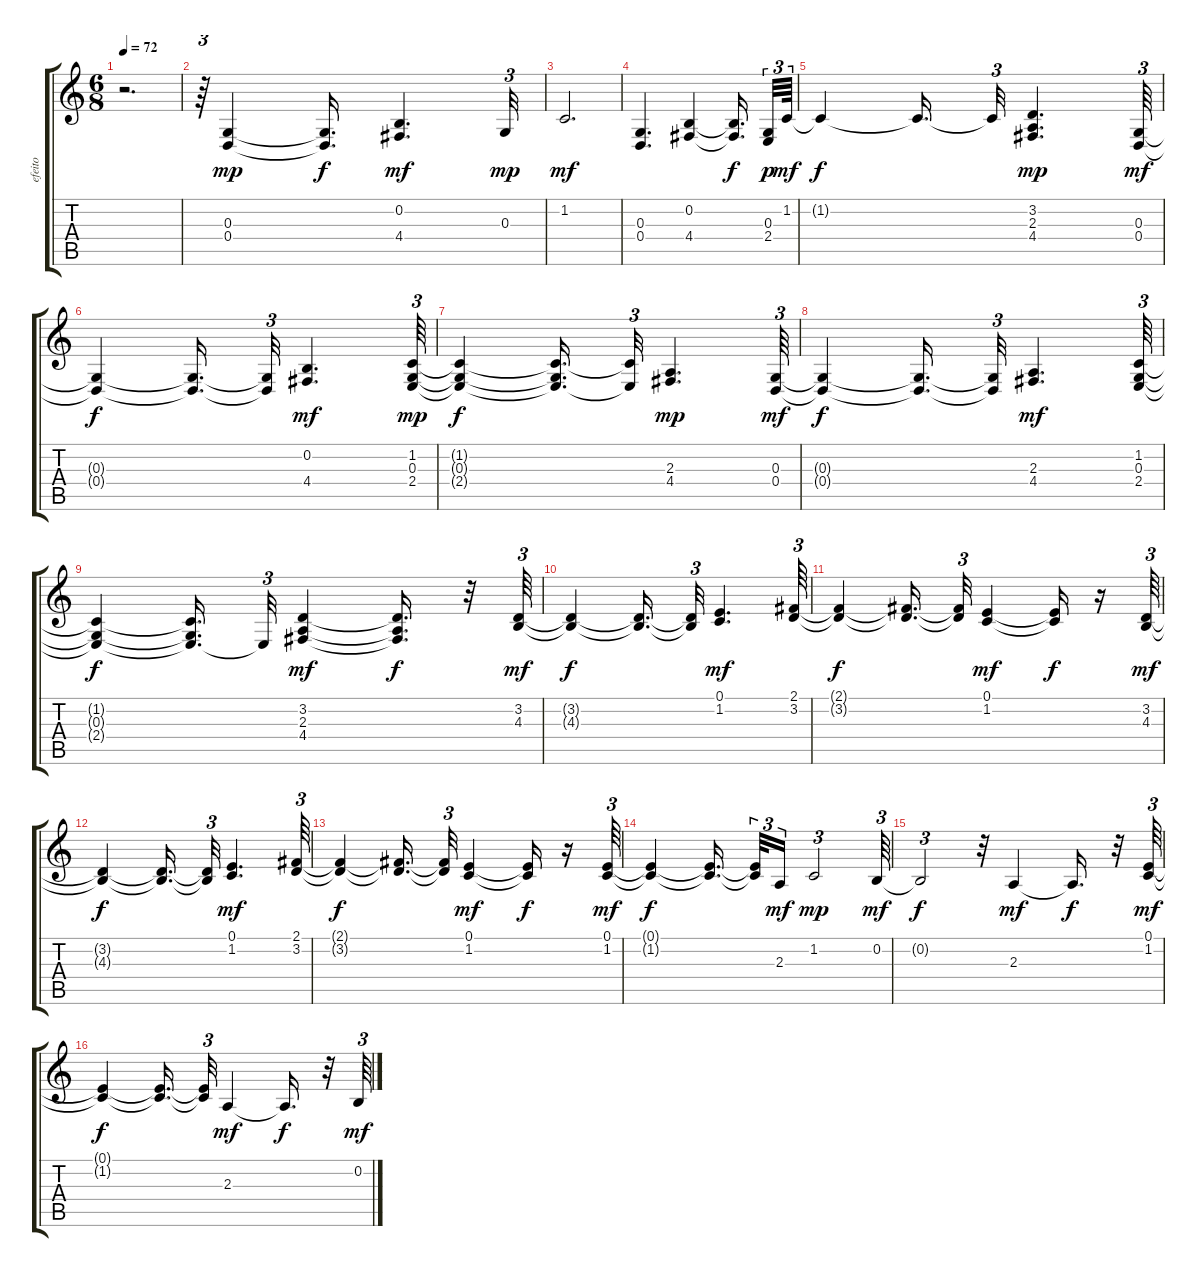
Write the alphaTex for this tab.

\track ("efeito" "efeito") {instrument pad5bowed}
\staff {score tabs}
\tuning (E4 B3 G3 D3 A2 E2) {hide}
\ts (6 8)
\tempo 72
\clef g2
\ks c
r.2{d dy f} |
r.64{tu (3 2)} (0.3 0.4).4{dy mp} (0.3{t} 0.4{t}).16{d dy f} (0.2 4.4).4{d dy mf} 0.3.32{tu (3 2) dy mp} |
1.2.2{d dy mf} |
(0.3 0.4).4{d} (0.2 4.4).4 (0.2{t} 4.4{t}).16{d dy f beam splitsecondary} (0.3 2.4).32{tu (3 2) dy p} 1.2.64{tu (3 2) dy mf} |
1.2{t}.4{dy f} 1.2{t}.16{d} 1.2{t}.32{tu (3 2)} (3.2 2.3 4.4).4{d dy mp} (0.3 0.4).64{tu (3 2) dy mf} |
(0.3{t} 0.4{t}).4{dy f} (0.3{t} 0.4{t}).16{d} (0.3{t} 0.4{t}).32{tu (3 2)} (0.2 4.4).4{d dy mf} (1.2 0.3 2.4).64{tu (3 2) dy mp} |
(1.2{t} 0.3{t} 2.4{t}).4{dy f} (1.2{t} 0.3{t} 2.4{t}).16{d} (1.2{t} 2.4{t}).32{tu (3 2)} (2.3 4.4).4{d dy mp} (0.3 0.4).64{tu (3 2) dy mf} |
(0.3{t} 0.4{t}).4{dy f} (0.3{t} 0.4{t}).16{d} (0.3{t} 0.4{t}).32{tu (3 2)} (2.3 4.4).4{d dy mf} (1.2 0.3 2.4).64{tu (3 2)} |
(1.2{t} 0.3{t} 2.4{t}).4{dy f} (1.2{t} 0.3{t} 2.4{t}).16{d} 2.4{t}.32{tu (3 2)} (3.2 2.3 4.4).4{dy mf} (3.2{t} 2.3{t} 4.4{t}).16{d dy f} r.32 (3.2 4.3).64{tu (3 2) dy mf} |
(3.2{t} 4.3{t}).4{dy f} (3.2{t} 4.3{t}).16{d} (3.2{t} 4.3{t}).32{tu (3 2)} (0.1 1.2).4{d dy mf} (2.1 3.2).64{tu (3 2)} |
(2.1{t} 3.2{t}).4{dy f} (2.1{t} 3.2{t}).16{d} (2.1{t} 3.2{t}).32{tu (3 2)} (0.1 1.2).4{dy mf} (0.1{t} 1.2{t}).16{dy f} r.16 (3.2 4.3).64{tu (3 2) dy mf} |
(3.2{t} 4.3{t}).4{dy f} (3.2{t} 4.3{t}).16{d} (3.2{t} 4.3{t}).32{tu (3 2)} (0.1 1.2).4{d dy mf} (2.1 3.2).64{tu (3 2)} |
(2.1{t} 3.2{t}).4{dy f} (2.1{t} 3.2{t}).16{d} (2.1{t} 3.2{t}).32{tu (3 2)} (0.1 1.2).4{dy mf} (0.1{t} 1.2{t}).16{dy f} r.16 (0.1 1.2).64{tu (3 2) dy mf} |
(0.1{t} 1.2{t}).4{dy f} (0.1{t} 1.2{t}).16{d beam splitsecondary} (0.1{t} 1.2{t}).32{tu (3 2)} 2.3.16{tu (3 2) dy mf} 1.2.2{tu (3 2) dy mp} 0.2.64{tu (3 2) dy mf} |
0.2{t}.2{tu (3 2) dy f} r.32 2.3.4{dy mf} 2.3{t}.16{d dy f} r.32 (0.1 1.2).64{tu (3 2) dy mf} |
(0.1{t} 1.2{t}).4{dy f} (0.1{t} 1.2{t}).16{d} (0.1{t} 1.2{t}).32{tu (3 2)} 2.3.4{dy mf} 2.3{t}.16{d dy f} r.32 0.2.64{tu (3 2) dy mf}
